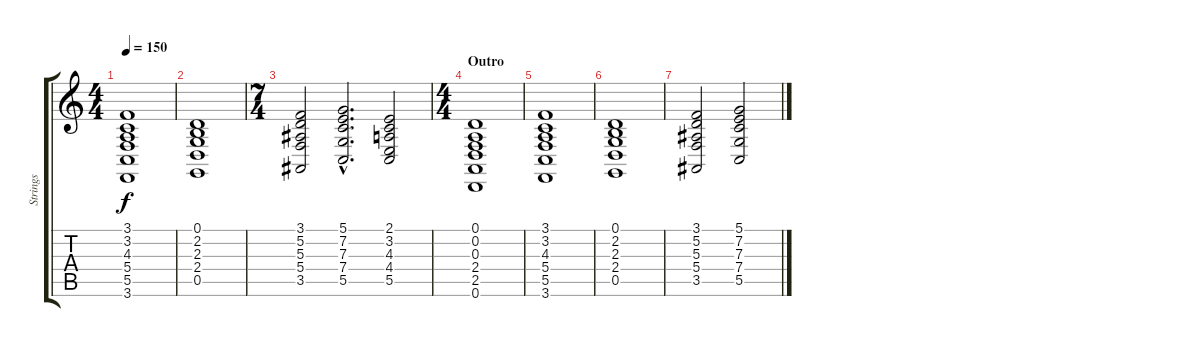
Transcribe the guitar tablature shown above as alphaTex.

\track ("Strings" "Strings") {instrument synthstrings1}
\staff {score tabs}
\tuning (D4 A3 F3 C3 G2 D2) {hide}
\ts (4 4)
\tempo 150
\clef g2
\ks c
(3.1 3.2 4.3 5.4 5.5 3.6).1{dy f} |
(0.1 2.2 2.3 2.4 0.5).1 |
\ts (7 4)
(3.1 5.2 5.3 5.4 3.5).2 (5.1{hac} 7.2{hac} 7.3{hac} 7.4{hac} 5.5{hac}).2{d} (2.1 3.2 4.3 4.4 5.5).2 |
\ts (4 4)
\section ("" "Outro")
(0.1 0.2 0.3 2.4 2.5 0.6).1 |
(3.1 3.2 4.3 5.4 5.5 3.6).1 |
(0.1 2.2 2.3 2.4 0.5).1 |
(3.1 5.2 5.3 5.4 3.5).2 (5.1 7.2 7.3 7.4 5.5).2
